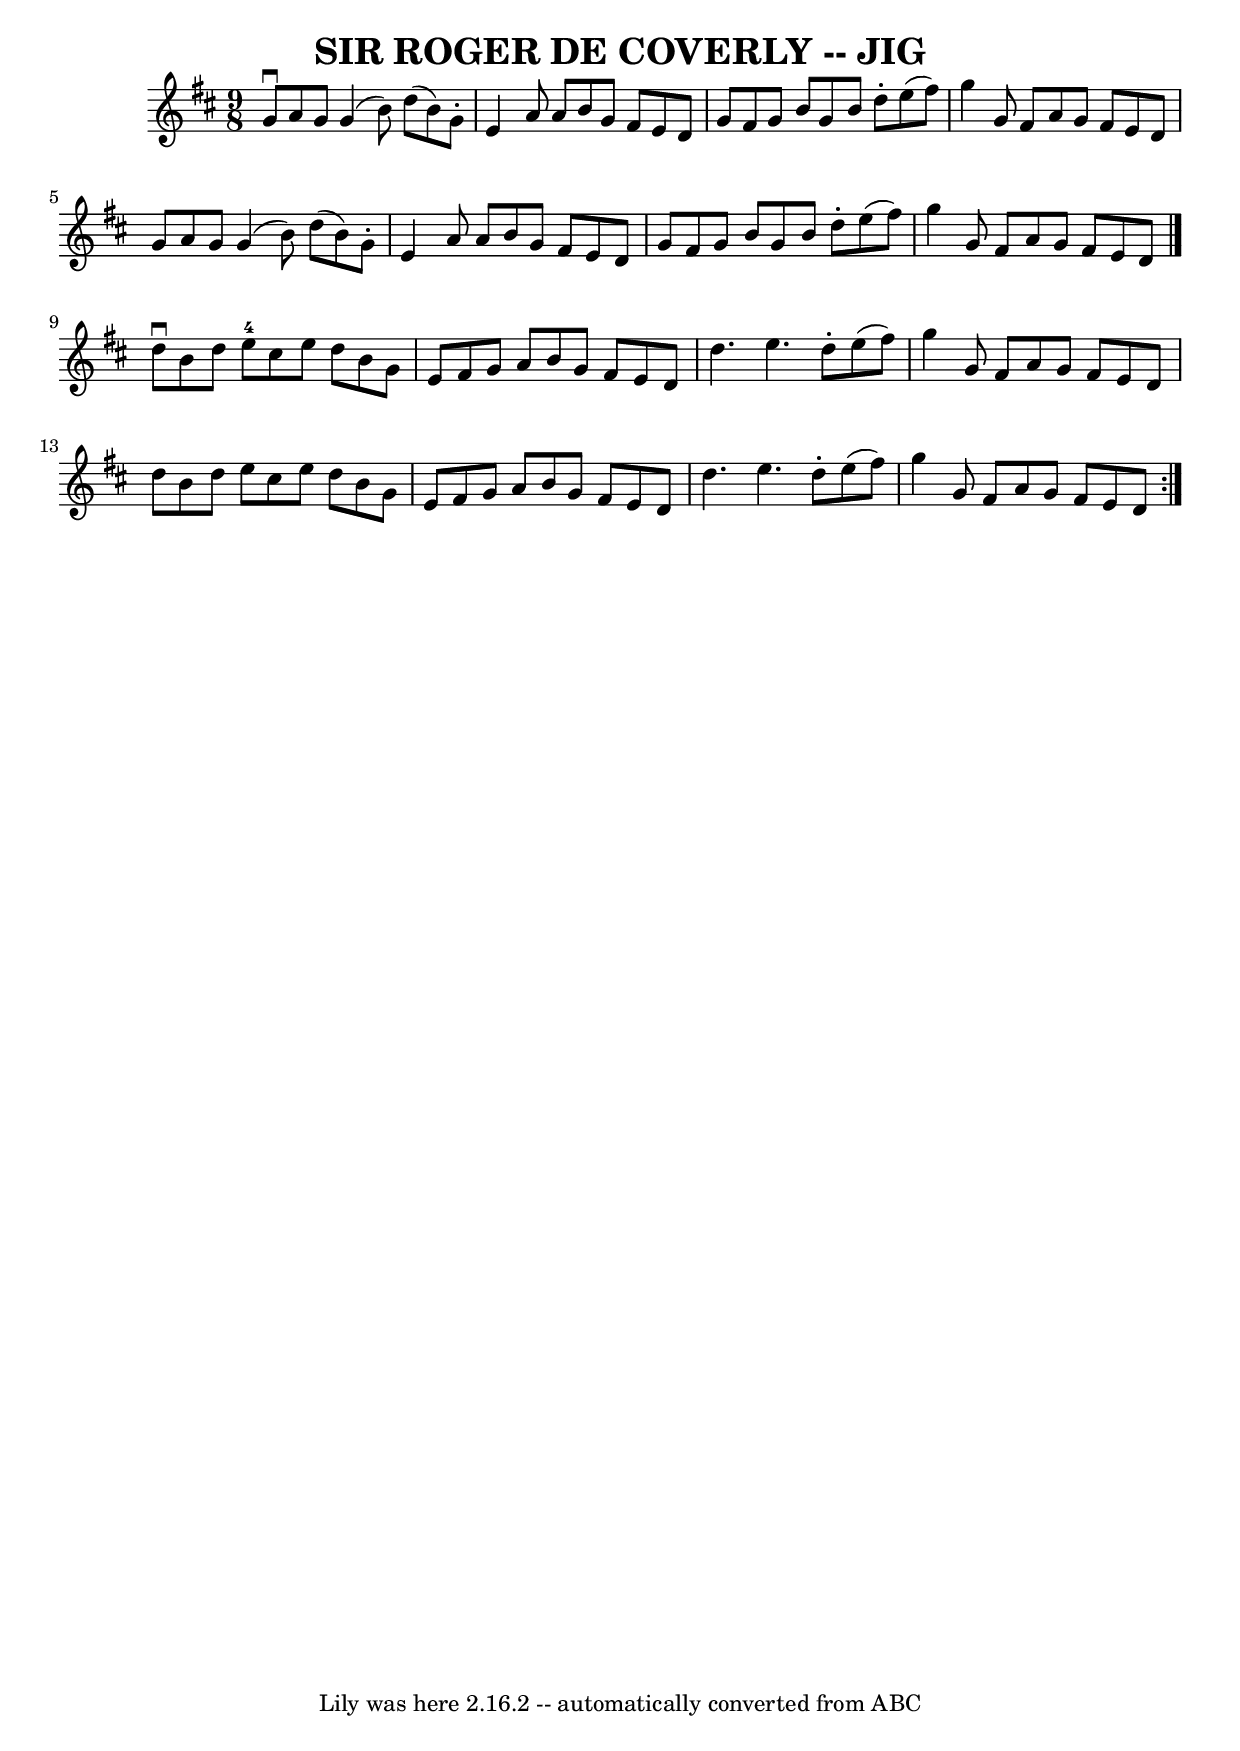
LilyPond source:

\version "2.16.2"
\include "Mammoth.ily"
\header {
  %% book = "Ryan's Mammoth Collection of Fiddle Tunes"
  crossRefNumber = "1"
  footnotes = ""
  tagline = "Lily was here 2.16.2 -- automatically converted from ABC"
  title = "SIR ROGER DE COVERLY -- JIG"

}
voicedefault =  {


  \time 9/8 
  \key g \lydian
  g'8^\downbow a'8 g'8 g'4 (b'8) d''8 (b'8) g'8-.   |
  e'4 a'8 a'8 b'8 g'8 fis'8    
  e'8 d'8    |
  g'8 fis'8 g'8 b'8 g'8 b'8 d''8-.   
  e''8 (fis''8)   |
  g''4 g'8 fis'8 a'8 g'8 fis'8    
  e'8 d'8    | |
  g'8 a'8 g'8 g'4 (b'8)   
  d''8 (b'8) g'8-.   |
  e'4 a'8 a'8 b'8 g'8 fis'8 
  e'8 d'8    |
  g'8 fis'8 g'8 b'8 g'8 b'8 d''8-. 
  e''8 (fis''8)   |
  g''4 g'8 fis'8 a'8 g'8 fis'8  
  e'8 d'8    \bar "|."     
  \repeat volta 2 {
    d''8^\downbow b'8 d''8  
    e''8-4 cis''8 e''8 d''8 b'8 g'8    |
    e'8 fis'8 
    g'8 a'8 b'8 g'8 fis'8 e'8 d'8    |
    d''4. e''4. 
    d''8-. e''8 (fis''8)   |
    g''4 g'8 fis'8 a'8    
    g'8 fis'8 e'8 d'8    | |
    d''8 b'8 d''8    
    e''8 cis''8 e''8 d''8 b'8 g'8    |
    e'8 fis'8 g'8  
    a'8 b'8 g'8 fis'8 e'8 d'8    |
    d''4. e''4. d''8-. e''8 (fis''8)   |
    g''4 g'8 fis'8 a'8 g'8    
    fis'8 e'8 d'8    
  }   

}

\score{
  <<

    \context Staff="default"
    {
      \voicedefault 
      
    }

  >>
  \layout {
    
  }
  \midi {
  }

}
